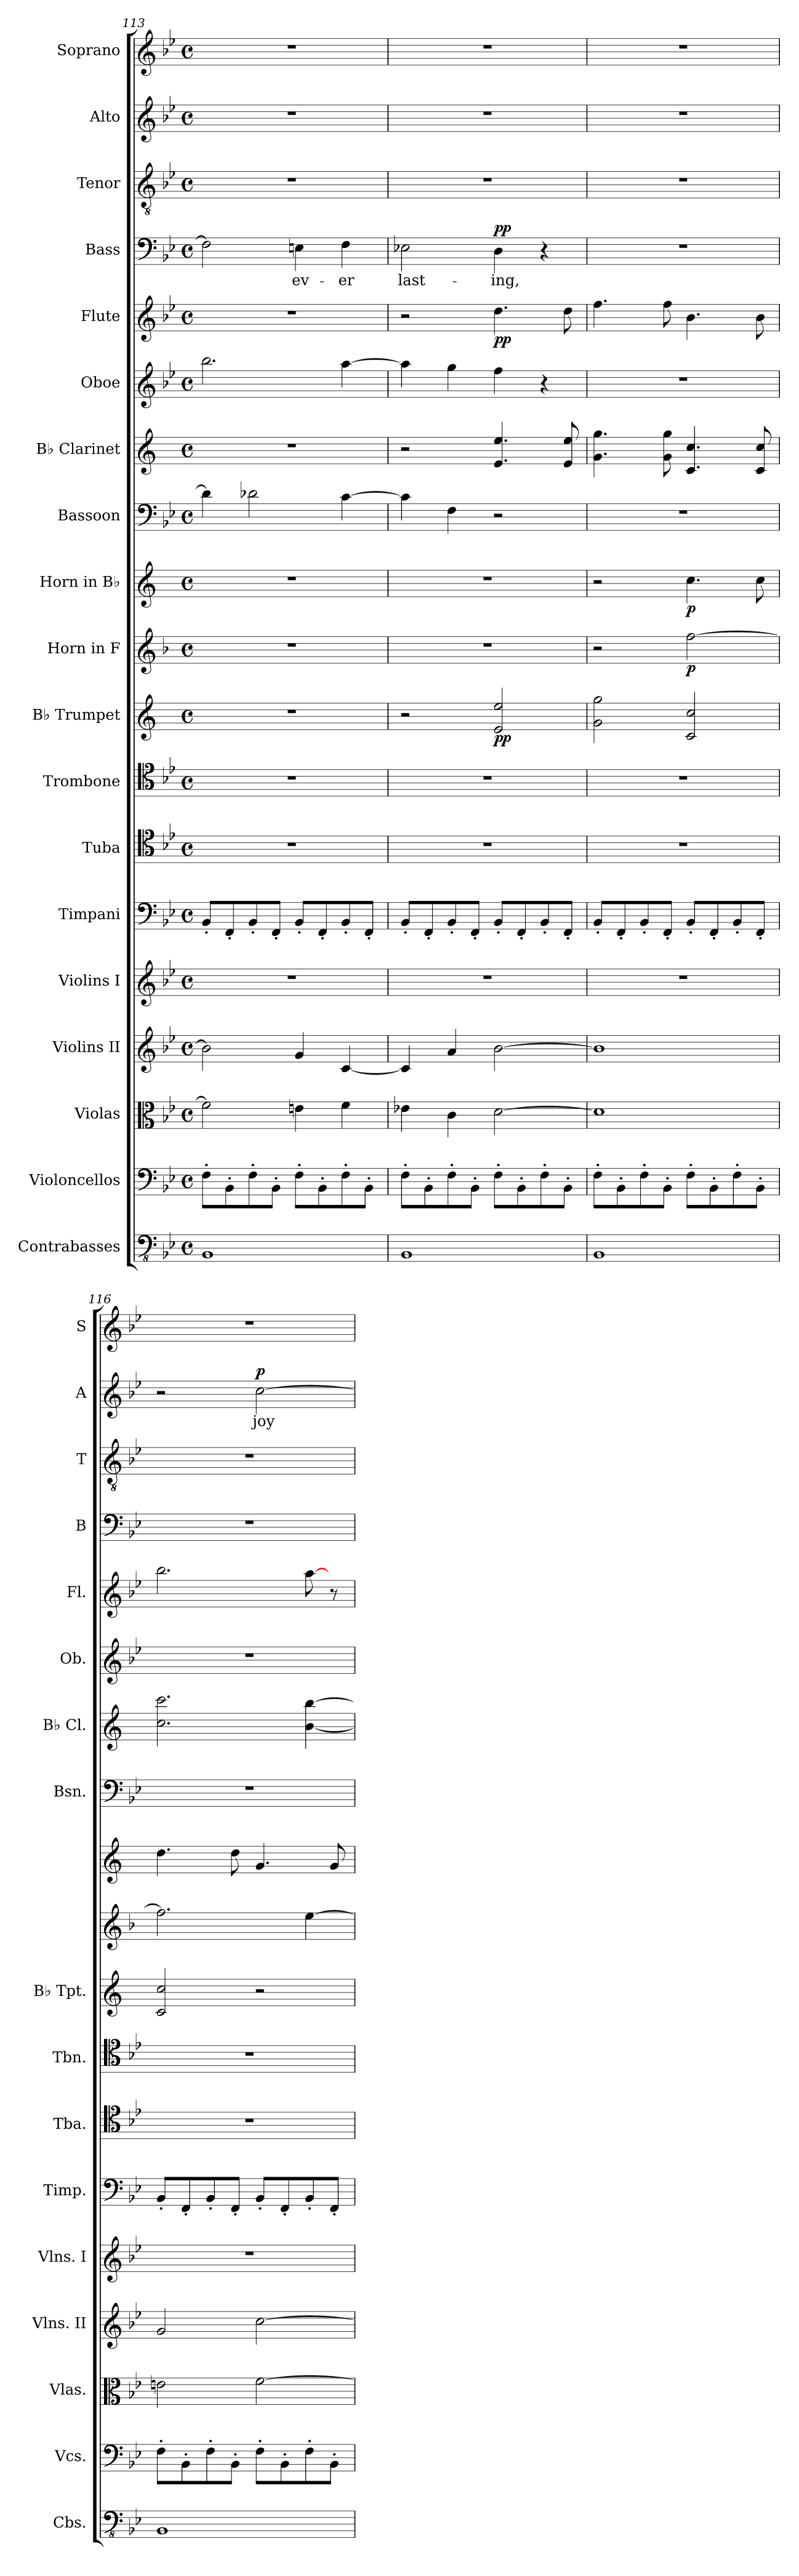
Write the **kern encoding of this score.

**kern	**kern	**kern	**kern	**kern	**kern	**kern	**kern	**kern	**dynam	**kern	**dynam	**kern	**dynam	**kern	**kern	**kern	**kern	**dynam	**kern	**text	**dynam	**kern	**kern	**text	**dynam	**kern
*part19	*part18	*part17	*part16	*part15	*part14	*part13	*part12	*part11	*part11	*part10	*part10	*part9	*part9	*part8	*part7	*part6	*part5	*part5	*part4	*part4	*part4	*part3	*part2	*part2	*part2	*part1
*staff19	*staff18	*staff17	*staff16	*staff15	*staff14	*staff13	*staff12	*staff11	*staff11	*staff10	*staff10	*staff9	*staff9	*staff8	*staff7	*staff6	*staff5	*staff5	*staff4	*staff4	*staff4	*staff3	*staff2	*staff2	*staff2	*staff1
*I"Contrabasses	*I"Violoncellos	*I"Violas	*I"Violins II	*I"Violins I	*I"Timpani	*I"Tuba	*I"Trombone	*I"B♭ Trumpet	*	*I"Horn in F	*	*I"Horn in B♭	*	*I"Bassoon	*I"B♭ Clarinet	*I"Oboe	*I"Flute	*	*I"Bass	*	*	*I"Tenor	*I"Alto	*	*	*I"Soprano
*I'Cbs.	*I'Vcs.	*I'Vlas.	*I'Vlns. II	*I'Vlns. I	*I'Timp.	*I'Tba.	*I'Tbn.	*I'B♭ Tpt.	*	*	*	*	*	*I'Bsn.	*I'B♭ Cl.	*I'Ob.	*I'Fl.	*	*I'B	*	*	*I'T	*I'A	*	*	*I'S
*clefFv4	*clefF4	*clefC3	*clefG2	*clefG2	*clefF4	*clefC4	*clefC4	*clefG2	*	*clefG2	*	*clefG2	*	*clefF4	*clefG2	*clefG2	*clefG2	*	*clefF4	*	*	*clefGv2	*clefG2	*	*	*clefG2
*	*	*	*	*	*	*	*	*ITrd1c2	*	*ITrd4c7	*	*ITrd1c2	*	*	*ITrd1c2	*	*	*	*	*	*	*	*	*	*	*
*k[b-e-]	*k[b-e-]	*k[b-e-]	*k[b-e-]	*k[b-e-]	*k[b-e-]	*k[b-e-]	*k[b-e-]	*k[b-e-]	*	*k[b-e-]	*	*k[b-e-]	*	*k[b-e-]	*k[b-e-]	*k[b-e-]	*k[b-e-]	*	*k[b-e-]	*	*	*k[b-e-]	*k[b-e-]	*	*	*k[b-e-]
*M4/4	*M4/4	*M4/4	*M4/4	*M4/4	*M4/4	*M4/4	*M4/4	*M4/4	*	*M4/4	*	*M4/4	*	*M4/4	*M4/4	*M4/4	*M4/4	*	*M4/4	*	*	*M4/4	*M4/4	*	*	*M4/4
*met(c)	*met(c)	*met(c)	*met(c)	*met(c)	*met(c)	*met(c)	*met(c)	*met(c)	*	*met(c)	*	*met(c)	*	*met(c)	*met(c)	*met(c)	*met(c)	*	*met(c)	*	*	*met(c)	*met(c)	*	*	*met(c)
=113	=113	=113	=113	=113	=113	=113	=113	=113	=113	=113	=113	=113	=113	=113	=113	=113	=113	=113	=113	=113	=113	=113	=113	=113	=113	=113
1BBB-	8F'\L	2f\]	2b-\]	1r	8BB-'/L	1r	1r	1r	.	1r	.	1r	.	4d\]	1r	2.bb-\	1r	.	2F\]	.	.	1r	1r	.	.	1r
.	8BB-'\	.	.	.	8FF'/	.	.	.	.	.	.	.	.	.	.	.	.	.	.	.	.	.	.	.	.	.
.	8F'\	.	.	.	8BB-'/	.	.	.	.	.	.	.	.	2d-X\	.	.	.	.	.	.	.	.	.	.	.	.
.	8BB-'\J	.	.	.	8FF'/J	.	.	.	.	.	.	.	.	.	.	.	.	.	.	.	.	.	.	.	.	.
!	!	!	!	!	!	!	!	!	!	!	!	!	!	!	!	!	!	!	!	!LO:LY:b	!	!	!	!	!	!
.	8F'\L	4en\	4g/	.	8BB-'/L	.	.	.	.	.	.	.	.	.	.	.	.	.	4En\	ev-	.	.	.	.	.	.
.	8BB-'\	.	.	.	8FF'/	.	.	.	.	.	.	.	.	.	.	.	.	.	.	.	.	.	.	.	.	.
!	!	!	!	!	!	!	!	!	!	!	!	!	!	!	!	!	!	!	!	!LO:LY:b	!	!	!	!	!	!
.	8F'\	4f\	[4c/	.	8BB-'/	.	.	.	.	.	.	.	.	[4c\	.	[4aa\	.	.	4F\	-er	.	.	.	.	.	.
.	8BB-'\J	.	.	.	8FF'/J	.	.	.	.	.	.	.	.	.	.	.	.	.	.	.	.	.	.	.	.	.
=114	=114	=114	=114	=114	=114	=114	=114	=114	=114	=114	=114	=114	=114	=114	=114	=114	=114	=114	=114	=114	=114	=114	=114	=114	=114	=114
!	!	!	!	!	!	!	!	!	!	!	!	!	!	!	!	!	!	!	!	!LO:LY:b	!	!	!	!	!	!
1BBB-	8F'\L	4e-X\	4c/]	1r	8BB-'/L	1r	1r	2r	.	1r	.	1r	.	4c\]	2r	4aa\]	2r	.	2E-X\	last-	.	1r	1r	.	.	1r
.	8BB-'\	.	.	.	8FF'/	.	.	.	.	.	.	.	.	.	.	.	.	.	.	.	.	.	.	.	.	.
.	8F'\	4c\	4a/	.	8BB-'/	.	.	.	.	.	.	.	.	4F\	.	4gg\	.	.	.	.	.	.	.	.	.	.
.	8BB-'\J	.	.	.	8FF'/J	.	.	.	.	.	.	.	.	.	.	.	.	.	.	.	.	.	.	.	.	.
!	!	!	!	!	!	!	!	!	!LO:DY:b	!	!	!	!	!	!	!	!	!LO:DY:b	!	!LO:LY:b	!LO:DY:a	!	!	!	!	!
.	8F'\L	[2d\	[2b-\	.	8BB-'/L	.	.	2d/ 2dd/	pp	.	.	.	.	2r	4.d/ 4.dd/	4ff\	4.dd\	pp	4D\	-ing,	pp	.	.	.	.	.
.	8BB-'\	.	.	.	8FF'/	.	.	.	.	.	.	.	.	.	.	.	.	.	.	.	.	.	.	.	.	.
.	8F'\	.	.	.	8BB-'/	.	.	.	.	.	.	.	.	.	.	4r	.	.	4r	.	.	.	.	.	.	.
.	8BB-'\J	.	.	.	8FF'/J	.	.	.	.	.	.	.	.	.	8d/ 8dd/	.	8dd\	.	.	.	.	.	.	.	.	.
=115	=115	=115	=115	=115	=115	=115	=115	=115	=115	=115	=115	=115	=115	=115	=115	=115	=115	=115	=115	=115	=115	=115	=115	=115	=115	=115
1BBB-	8F'\L	1d]	1b-]	1r	8BB-'/L	1r	1r	2f\ 2ff\	.	2r	.	2r	.	1r	4.f\ 4.ff\	1r	4.ff\	.	1r	.	.	1r	1r	.	.	1r
.	8BB-'\	.	.	.	8FF'/	.	.	.	.	.	.	.	.	.	.	.	.	.	.	.	.	.	.	.	.	.
.	8F'\	.	.	.	8BB-'/	.	.	.	.	.	.	.	.	.	.	.	.	.	.	.	.	.	.	.	.	.
.	8BB-'\J	.	.	.	8FF'/J	.	.	.	.	.	.	.	.	.	8f\ 8ff\	.	8ff\	.	.	.	.	.	.	.	.	.
!	!	!	!	!	!	!	!	!	!	!	!LO:DY:b	!	!LO:DY:b	!	!	!	!	!	!	!	!	!	!	!	!	!
.	8F'\L	.	.	.	8BB-'/L	.	.	2B-/ 2b-/	.	[2b-\	p	4.b-\	p	.	4.B-/ 4.b-/	.	4.b-\	.	.	.	.	.	.	.	.	.
.	8BB-'\	.	.	.	8FF'/	.	.	.	.	.	.	.	.	.	.	.	.	.	.	.	.	.	.	.	.	.
.	8F'\	.	.	.	8BB-'/	.	.	.	.	.	.	.	.	.	.	.	.	.	.	.	.	.	.	.	.	.
.	8BB-'\J	.	.	.	8FF'/J	.	.	.	.	.	.	8b-\	.	.	8B-/ 8b-/	.	8b-\	.	.	.	.	.	.	.	.	.
=116	=116	=116	=116	=116	=116	=116	=116	=116	=116	=116	=116	=116	=116	=116	=116	=116	=116	=116	=116	=116	=116	=116	=116	=116	=116	=116
1BBB-	8F'\L	2en\	2g/	1r	8BB-'/L	1r	1r	2B-/ 2b-/	.	2.b-\]	.	4.cc\	.	1r	2.b-\ 2.bb-\	1r	2.bb-\	.	1r	.	.	1r	2r	.	.	1r
.	8BB-'\	.	.	.	8FF'/	.	.	.	.	.	.	.	.	.	.	.	.	.	.	.	.	.	.	.	.	.
.	8F'\	.	.	.	8BB-'/	.	.	.	.	.	.	.	.	.	.	.	.	.	.	.	.	.	.	.	.	.
.	8BB-'\J	.	.	.	8FF'/J	.	.	.	.	.	.	8cc\	.	.	.	.	.	.	.	.	.	.	.	.	.	.
!	!	!	!	!	!	!	!	!	!	!	!	!	!	!	!	!	!	!	!	!	!	!	!	!LO:LY:b	!LO:DY:a	!
.	8F'\L	[2f\	[2cc\	.	8BB-'/L	.	.	2r	.	.	.	4.f/	.	.	.	.	.	.	.	.	.	.	[2cc\	joy	p	.
.	8BB-'\	.	.	.	8FF'/	.	.	.	.	.	.	.	.	.	.	.	.	.	.	.	.	.	.	.	.	.
.	8F'\	.	.	.	8BB-'/	.	.	.	.	[4a\	.	.	.	.	[4a\ [4aa\	.	[8aa\	.	.	.	.	.	.	.	.	.
.	8BB-'\J	.	.	.	8FF'/J	.	.	.	.	.	.	8f/	.	.	.	.	8r	.	.	.	.	.	.	.	.	.
=	=	=	=	=	=	=	=	=	=	=	=	=	=	=	=	=	=	=	=	=	=	=	=	=	=	=
*-	*-	*-	*-	*-	*-	*-	*-	*-	*-	*-	*-	*-	*-	*-	*-	*-	*-	*-	*-	*-	*-	*-	*-	*-	*-	*-
